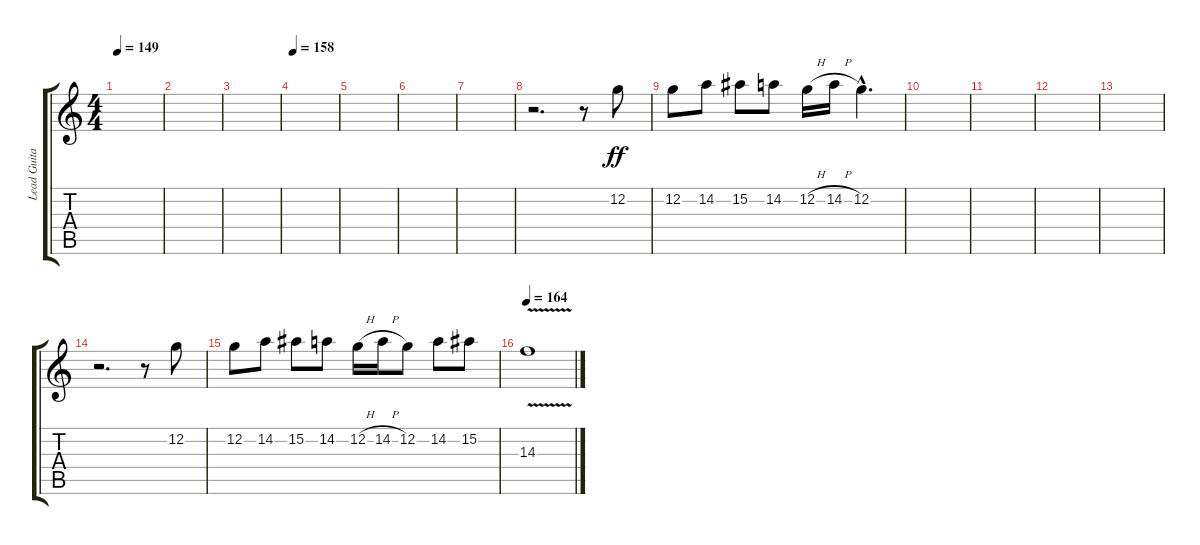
\track ("Lead Guitar 2" "Lead Guita") {instrument distortionguitar}
\staff {score tabs}
\tuning (C4 G3 Eb3 Bb2 F2 C2) {hide}
\ts (4 4)
\tempo 149
\clef g2
\ks c
|
|
|
\tempo 158
|
|
|
|
r.2{d} r.8 12.2.8{dy ff} |
12.2.8 14.2.8 15.2.8 14.2.8 12.2{h}.16 14.2{h}.16 12.2{hac}.4{d} |
|
|
|
|
r.2{d} r.8 12.2.8 |
12.2.8 14.2.8 15.2.8 14.2.8 12.2{h}.16 14.2{h}.16 12.2.8 14.2.8 15.2.8 |
\tempo 164
14.3{v}.1
